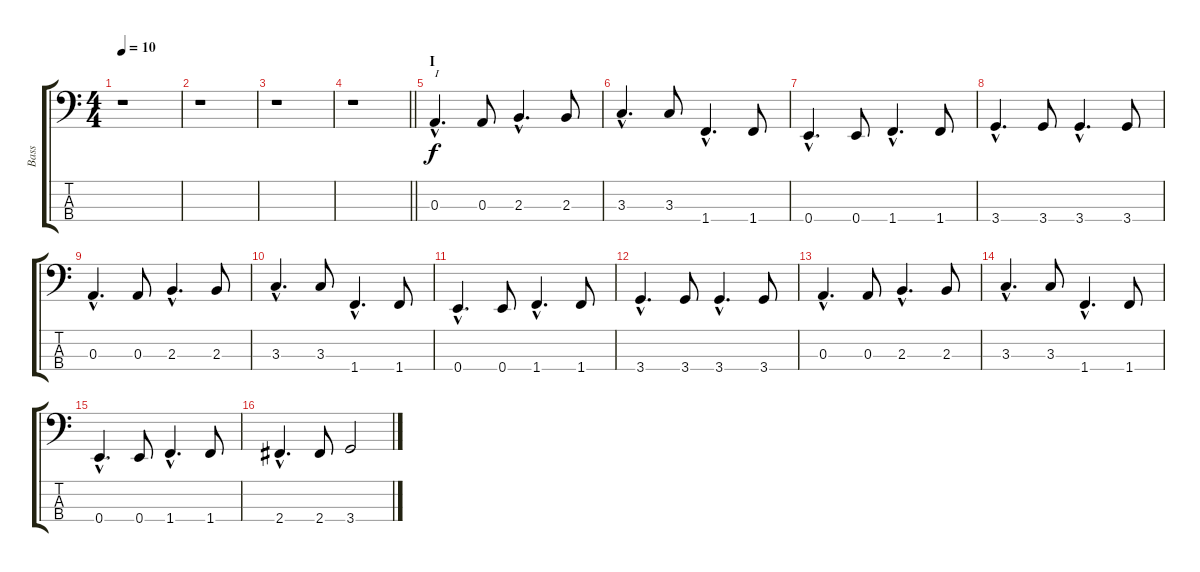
\track ("Bass" "Bass") {instrument electricbasspick}
\staff {score tabs}
\tuning (G2 D2 A1 E1) {hide}
\ts (4 4)
\tempo 10
\clef f4
\ks c
r.1{dy f} |
r.1 |
r.1 |
\barLineRight lightlight
r.1 |
\section ("" "I")
0.3{hac}.4{d txt "I"} 0.3.8 2.3{hac}.4{d} 2.3.8 |
3.3{hac}.4{d} 3.3.8 1.4{hac}.4{d} 1.4.8 |
0.4{hac}.4{d} 0.4.8 1.4{hac}.4{d} 1.4.8 |
3.4{hac}.4{d} 3.4.8 3.4{hac}.4{d} 3.4.8 |
0.3{hac}.4{d} 0.3.8 2.3{hac}.4{d} 2.3.8 |
3.3{hac}.4{d} 3.3.8 1.4{hac}.4{d} 1.4.8 |
0.4{hac}.4{d} 0.4.8 1.4{hac}.4{d} 1.4.8 |
3.4{hac}.4{d} 3.4.8 3.4{hac}.4{d} 3.4.8 |
0.3{hac}.4{d} 0.3.8 2.3{hac}.4{d} 2.3.8 |
3.3{hac}.4{d} 3.3.8 1.4{hac}.4{d} 1.4.8 |
0.4{hac}.4{d} 0.4.8 1.4{hac}.4{d} 1.4.8 |
2.4{hac}.4{d} 2.4.8 3.4.2
